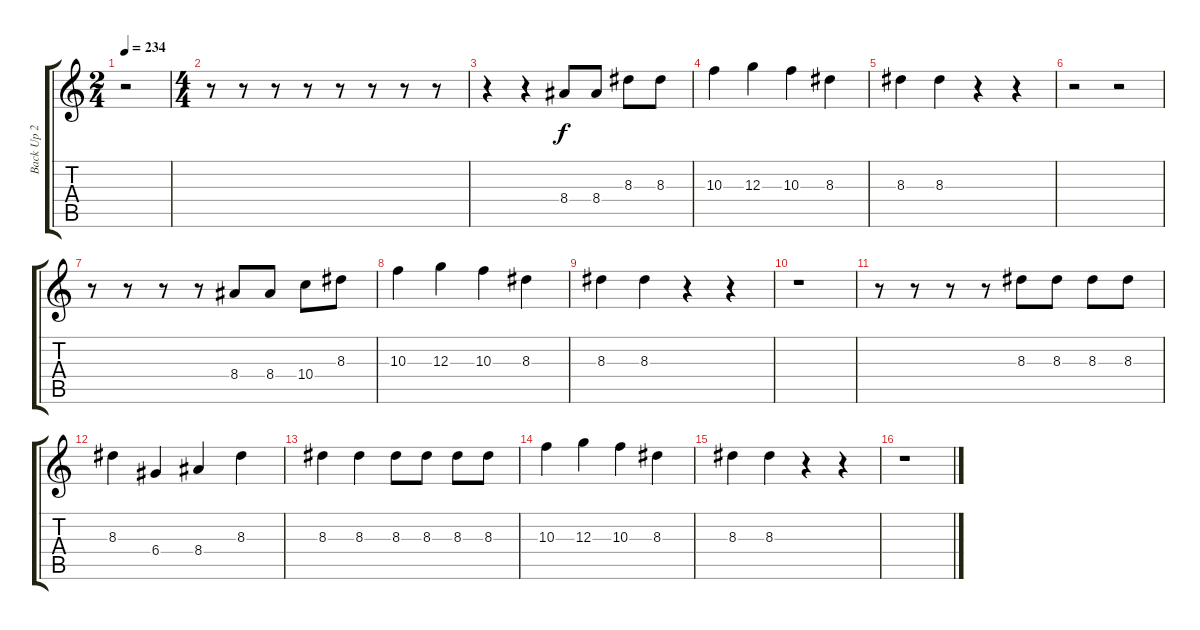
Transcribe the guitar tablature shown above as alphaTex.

\track ("Back Up 2" "Back Up 2") {instrument electricguitarclean}
\staff {score tabs}
\tuning (E4 B3 G3 D3 A2 E2) {hide}
\ts (2 4)
\tempo 234
\clef g2
\ks c
r.2{dy f} |
\ts (4 4)
r.8 r.8 r.8 r.8 r.8 r.8 r.8 r.8 |
r.4 r.4 8.4.8 8.4.8 8.3.8 8.3.8 |
10.3.4 12.3.4 10.3.4 8.3.4 |
8.3.4 8.3.4 r.4 r.4 |
r.2 r.2 |
r.8 r.8 r.8 r.8 8.4.8 8.4.8 10.4.8 8.3.8 |
10.3.4 12.3.4 10.3.4 8.3.4 |
8.3.4 8.3.4 r.4 r.4 |
r.1 |
r.8 r.8 r.8 r.8 8.3.8 8.3.8 8.3.8 8.3.8 |
8.3.4 6.4.4 8.4.4 8.3.4 |
8.3.4 8.3.4 8.3.8 8.3.8 8.3.8 8.3.8 |
10.3.4 12.3.4 10.3.4 8.3.4 |
8.3.4 8.3.4 r.4 r.4 |
r.1
